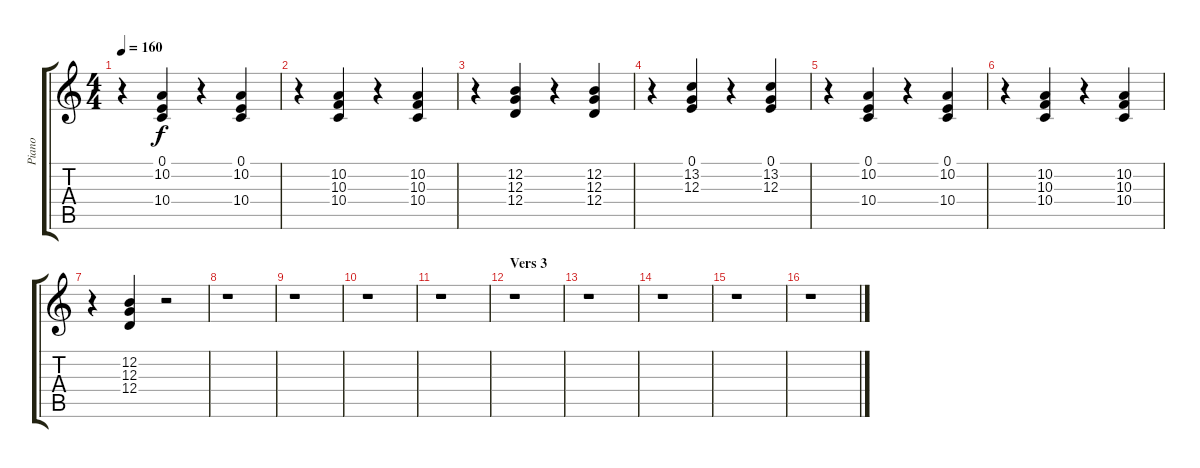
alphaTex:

\track ("Piano" "Piano") {instrument electricpiano1}
\staff {score tabs}
\tuning (E4 B3 G3 D3 A2 E2) {hide}
\ts (4 4)
\tempo 160
\clef g2
\ks c
r.4{dy f} (0.1 10.2 10.4).4 r.4 (0.1 10.2 10.4).4 |
r.4 (10.2 10.3 10.4).4 r.4 (10.2 10.3 10.4).4 |
r.4 (12.2 12.3 12.4).4 r.4 (12.2 12.3 12.4).4 |
r.4 (0.1 13.2 12.3).4 r.4 (0.1 13.2 12.3).4 |
r.4 (0.1 10.2 10.4).4 r.4 (0.1 10.2 10.4).4 |
r.4 (10.2 10.3 10.4).4 r.4 (10.2 10.3 10.4).4 |
r.4 (12.2 12.3 12.4).4 r.2 |
r.1 |
r.1 |
r.1 |
r.1 |
\section ("" "Vers 3")
r.1 |
r.1 |
r.1 |
r.1 |
r.1
